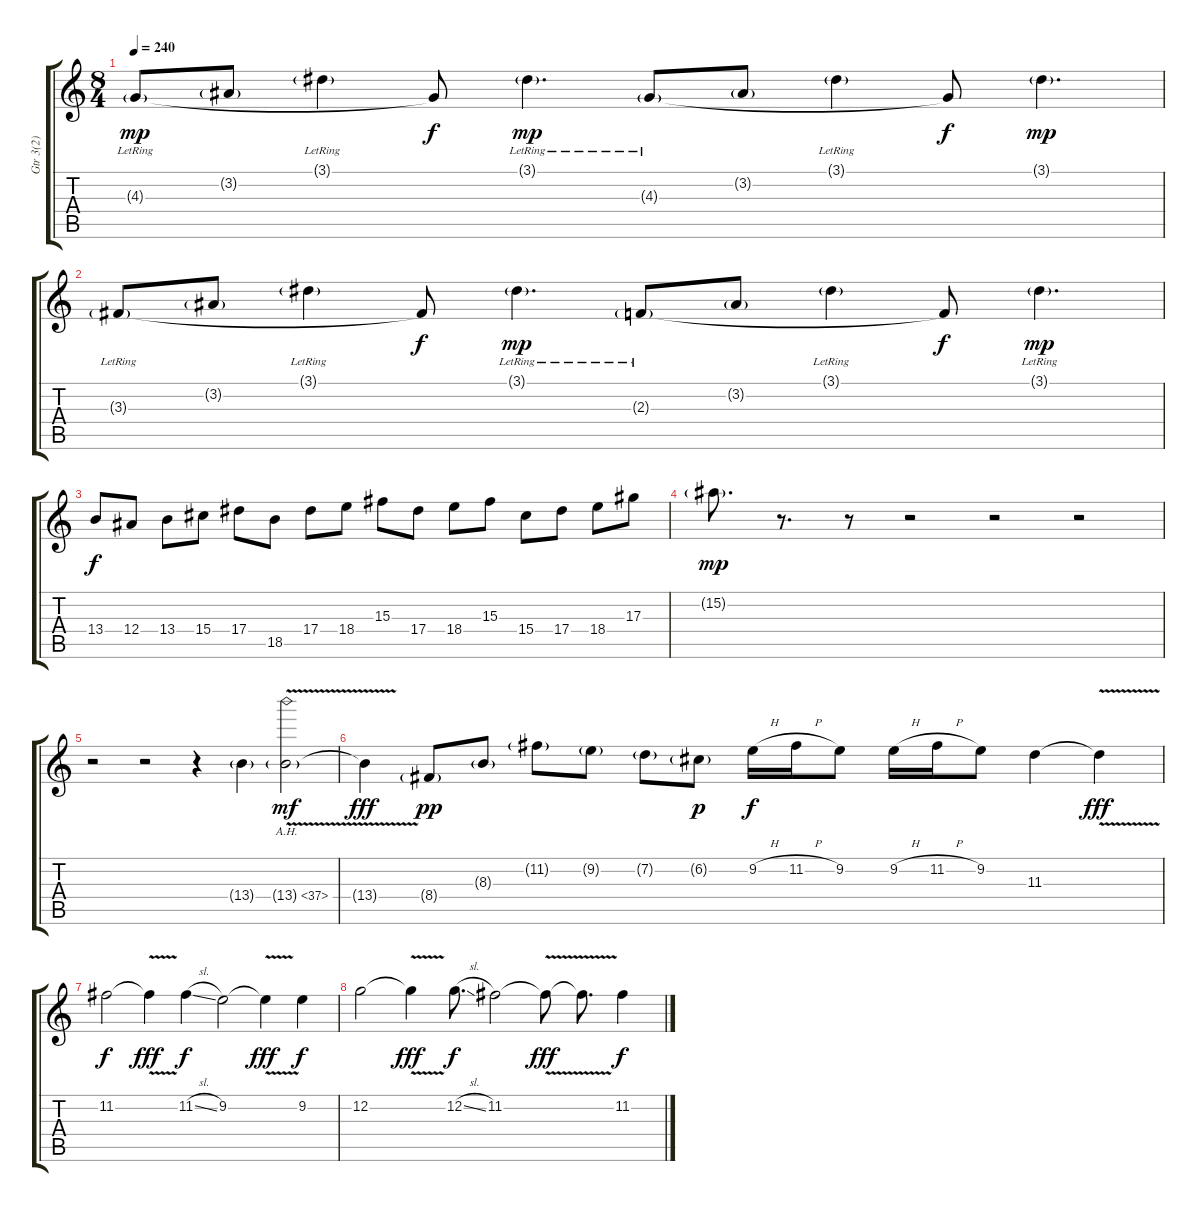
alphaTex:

\track ("Gtr 3(2)" "Gtr 3(2)") {instrument overdrivenguitar}
\staff {score tabs}
\tuning (C4 G3 Eb3 Bb2 F2 C2) {hide}
\ts (8 4)
\tempo 240
\clef g2
\ks c
4.3{g lr}.8{dy mp} 3.2{g}.8 3.1{g lr}.4 4.3{t}.8{dy f} 3.1{g lr}.4{d dy mp} 4.3{g lr}.8 3.2{g}.8 3.1{g lr}.4 4.3{t}.8{dy f} 3.1{g}.4{d dy mp} |
3.3{g lr}.8 3.2{g}.8 3.1{g lr}.4 3.3{t}.8{dy f} 3.1{g lr}.4{d dy mp} 2.3{g lr}.8 3.2{g}.8 3.1{g lr}.4 2.3{t}.8{dy f} 3.1{g lr}.4{d dy mp} |
13.4.8{dy f} 12.4.8 13.4.8 15.4.8 17.4.8 18.5.8 17.4.8 18.4.8 15.3.8 17.4.8 18.4.8 15.3.8 15.4.8 17.4.8 18.4.8 17.3.8 |
15.2{g}.8{d dy mp} r.8{d} r.8 r.2 r.2 r.2 |
r.2 r.2 r.4 13.4{g}.4 13.4{ah 24 v g}.2{dy mf} |
13.4{t}.4{dy fff} 8.4{g}.8{dy pp} 8.3{g}.8 11.2{g}.8 9.2{g}.8 7.2{g}.8 6.2{g}.8{dy p} 9.2{h}.16{dy f} 11.2{h}.16 9.2.8 9.2{h}.16 11.2{h}.16 9.2.8 11.3.4 11.3{v t}.4{dy fff} |
11.2.2{dy f} 11.2{v t}.4{dy fff} 11.2{sl}.4{dy f} 9.2.2 9.2{v t}.4{dy fff} 9.2.4{dy f} |
12.2.2 12.2{v t}.4{dy fff} 12.2{sl}.8{d dy f} 11.2.2 11.2{v t}.8{dy fff} 11.2{t}.8{d} 11.2.4{dy f}
